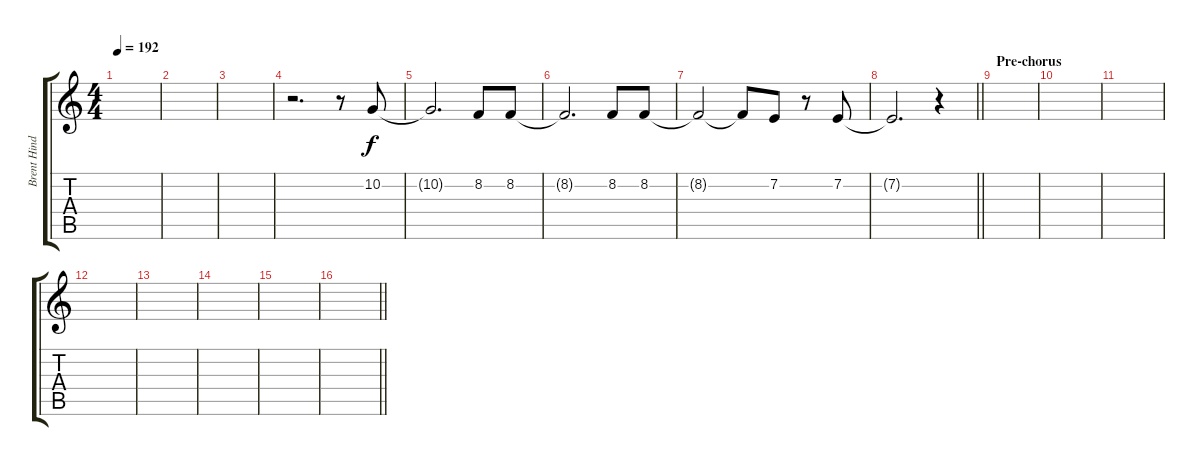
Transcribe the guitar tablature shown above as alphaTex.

\track ("Brent Hinds - Vocals" "Brent Hind") {instrument flute}
\staff {score tabs}
\tuning (D4 A3 F3 C3 G2 C2) {hide}
\ts (4 4)
\tempo 192
\clef g2
\ks c
|
|
|
r.2{d} r.8 10.2.8 |
10.2{t}.2{d} 8.2.8 8.2.8 |
8.2{t}.2{d} 8.2.8 8.2.8 |
8.2{t}.2 8.2{t}.8 7.2.8 r.8 7.2.8 |
\barLineRight lightlight
7.2{t}.2{d} r.4 |
\section ("" "Pre-chorus")
|
|
|
|
|
|
|
\barLineRight lightlight
